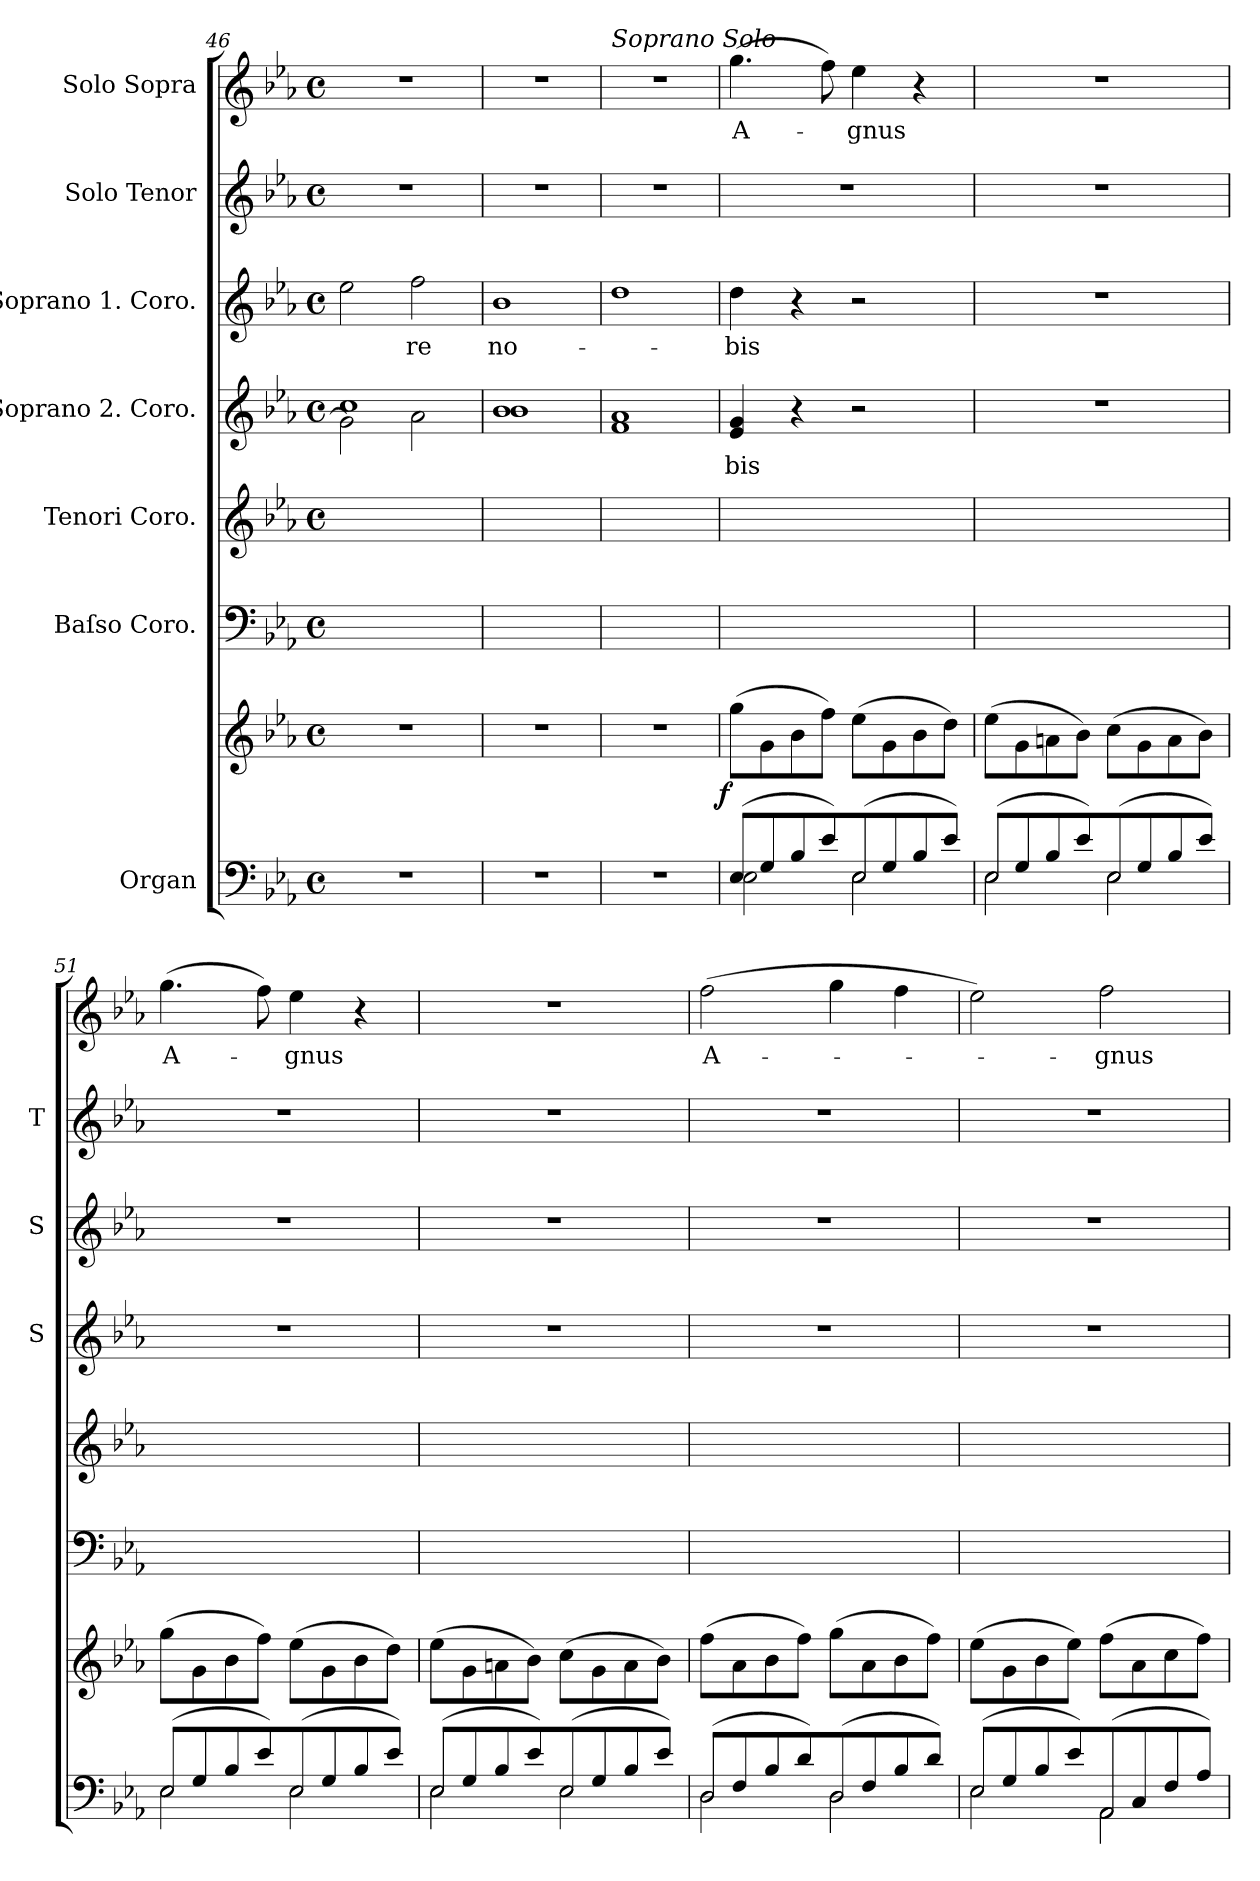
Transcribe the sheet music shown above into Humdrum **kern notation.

**kern	**kern	**dynam	**kern	**kern	**kern	**text	**kern	**text	**kern	**kern	**text
*part7	*part7	*part7	*part6	*part5	*part4	*part4	*part3	*part3	*part2	*part1	*part1
*staff8	*staff7	*staff7/8	*staff6	*staff5	*staff4	*staff4	*staff3	*staff3	*staff2	*staff1	*staff1
*I"Organ	*	*	*I"Baſso Coro.	*I"Tenori Coro.	*I"Soprano 2. Coro.	*	*I"Soprano 1. Coro.	*	*I"Solo Tenor	*I"Solo Sopra	*
*	*	*	*	*	*I'S	*	*I'S	*	*I'T	*	*
*clefF4	*clefG2	*	*clefF4	*clefG2	*clefG2	*	*clefG2	*	*clefG2	*clefG2	*
*k[b-e-a-]	*k[b-e-a-]	*	*k[b-e-a-]	*k[b-e-a-]	*k[b-e-a-]	*	*k[b-e-a-]	*	*k[b-e-a-]	*k[b-e-a-]	*
*M4/4	*M4/4	*	*M4/4	*M4/4	*M4/4	*	*M4/4	*	*M4/4	*M4/4	*
*met(c)	*met(c)	*	*met(c)	*met(c)	*met(c)	*	*met(c)	*	*met(c)	*met(c)	*
=46	=46	=46	=46	=46	=46	=46	=46	=46	=46	=46	=46
*	*	*	*	*	*^	*	*	*	*	*	*
1r	1r	.	1ryy	1ryy	1cc	2g\]	.	2ee-\	.	1r	1r	.
.	.	.	.	.	.	2a-\	.	2ff\	-re	.	.	.
=47	=47	=47	=47	=47	=47	=47	=47	=47	=47	=47	=47	=47
1r	1r	.	1ryy	1ryy	1b-	1b-	.	1b-	no-	1r	1r	.
=48	=48	=48	=48	=48	=48	=48	=48	=48	=48	=48	=48	=48
!	!	!	!	!	!	!	!	!	!	!	!LO:TX:a:i:t=Soprano Solo	!
*	*	*	*	*	*v	*v	*	*	*	*	*	*
1r	1r	.	1ryy	1ryy	1f 1a-	.	1dd	.	1r	1r	.
=49	=49	=49	=49	=49	=49	=49	=49	=49	=49	=49	=49
!LO:N:vis=2	!	!LO:DY:b:rj	!	!	!	!	!	!	!	!	!
*^	*	*	*	*	*	*	*	*	*	*	*
(<8E-/	2E-\	(>8gg\L	f	1ryy	1ryy	4e-/ 4g/	bis	4dd\	-bis	1r	(>4.gg\	A-
8G/	.	8g\	.	.	.	.	.	.	.	.	.	.
8B-/	.	8b-\	.	.	.	4r	.	4r	.	.	.	.
8e-/J)	.	8ff\J)	.	.	.	.	.	.	.	.	8ff\)	.
!LO:N:vis=2	!	!	!	!	!	!	!	!	!	!	!	!
(<8E-/	2E-\	(>8ee-\L	.	.	.	2r	.	2r	.	.	4ee-\	-gnus
8G/	.	8g\	.	.	.	.	.	.	.	.	.	.
8B-/	.	8b-\	.	.	.	.	.	.	.	.	4r	.
8e-/J)	.	8dd\J)	.	.	.	.	.	.	.	.	.	.
=50	=50	=50	=50	=50	=50	=50	=50	=50	=50	=50	=50	=50
!LO:N:vis=2	!	!	!	!	!	!	!	!	!	!	!	!
(<8E-/	2E-\	(>8ee-\L	.	1ryy	1ryy	1r	.	1r	.	1r	1r	.
8G/	.	8g\	.	.	.	.	.	.	.	.	.	.
8B-/	.	8an\	.	.	.	.	.	.	.	.	.	.
8e-/J)	.	8b-\J)	.	.	.	.	.	.	.	.	.	.
!LO:N:vis=2	!	!	!	!	!	!	!	!	!	!	!	!
(<8E-/	2E-\	(>8cc\L	.	.	.	.	.	.	.	.	.	.
8G/	.	8g\	.	.	.	.	.	.	.	.	.	.
8B-/	.	8a\	.	.	.	.	.	.	.	.	.	.
8e-/J)	.	8b-\J)	.	.	.	.	.	.	.	.	.	.
=51	=51	=51	=51	=51	=51	=51	=51	=51	=51	=51	=51	=51
!LO:N:vis=2	!	!	!	!	!	!	!	!	!	!	!	!
(<8E-/	2E-\	(>8gg\L	.	1ryy	1ryy	1r	.	1r	.	1r	(>4.gg\	A-
8G/	.	8g\	.	.	.	.	.	.	.	.	.	.
8B-/	.	8b-\	.	.	.	.	.	.	.	.	.	.
8e-/J)	.	8ff\J)	.	.	.	.	.	.	.	.	8ff\)	.
!LO:N:vis=2	!	!	!	!	!	!	!	!	!	!	!	!
(<8E-/	2E-\	(>8ee-\L	.	.	.	.	.	.	.	.	4ee-\	-gnus
8G/	.	8g\	.	.	.	.	.	.	.	.	.	.
8B-/	.	8b-\	.	.	.	.	.	.	.	.	4r	.
8e-/J)	.	8dd\J)	.	.	.	.	.	.	.	.	.	.
=52	=52	=52	=52	=52	=52	=52	=52	=52	=52	=52	=52	=52
!LO:N:vis=2	!	!	!	!	!	!	!	!	!	!	!	!
(<8E-/	2E-\	(>8ee-\L	.	1ryy	1ryy	1r	.	1r	.	1r	1r	.
8G/	.	8g\	.	.	.	.	.	.	.	.	.	.
8B-/	.	8an\	.	.	.	.	.	.	.	.	.	.
8e-/J)	.	8b-\J)	.	.	.	.	.	.	.	.	.	.
!LO:N:vis=2	!	!	!	!	!	!	!	!	!	!	!	!
(<8E-/	2E-\	(>8cc\L	.	.	.	.	.	.	.	.	.	.
8G/	.	8g\	.	.	.	.	.	.	.	.	.	.
8B-/	.	8a\	.	.	.	.	.	.	.	.	.	.
8e-/J)	.	8b-\J)	.	.	.	.	.	.	.	.	.	.
=53	=53	=53	=53	=53	=53	=53	=53	=53	=53	=53	=53	=53
!LO:N:vis=2	!	!	!	!	!	!	!	!	!	!	!	!
(<8D/	2D\	(>8ff\L	.	1ryy	1ryy	1r	.	1r	.	1r	(>2ff\	A-
8F/	.	8a-\	.	.	.	.	.	.	.	.	.	.
8B-/	.	8b-\	.	.	.	.	.	.	.	.	.	.
8d/J)	.	8ff\J)	.	.	.	.	.	.	.	.	.	.
!LO:N:vis=2	!	!	!	!	!	!	!	!	!	!	!	!
(<8D/	2D\	(>8gg\L	.	.	.	.	.	.	.	.	4gg\	.
8F/	.	8a-\	.	.	.	.	.	.	.	.	.	.
8B-/	.	8b-\	.	.	.	.	.	.	.	.	4ff\	.
8d/J)	.	8ff\J)	.	.	.	.	.	.	.	.	.	.
=54	=54	=54	=54	=54	=54	=54	=54	=54	=54	=54	=54	=54
!LO:N:vis=2	!	!	!	!	!	!	!	!	!	!	!	!
(<8E-/	2E-\	(>8ee-\L	.	1ryy	1ryy	1r	.	1r	.	1r	2ee-\)	.
8G/	.	8g\	.	.	.	.	.	.	.	.	.	.
8B-/	.	8b-\	.	.	.	.	.	.	.	.	.	.
8e-/J)	.	8ee-\J)	.	.	.	.	.	.	.	.	.	.
!LO:N:vis=2	!	!	!	!	!	!	!	!	!	!	!	!
(<8AA-/	2AA-\	(>8ff\L	.	.	.	.	.	.	.	.	2ff\	-gnus
8C/	.	8a-\	.	.	.	.	.	.	.	.	.	.
8F/	.	8cc\	.	.	.	.	.	.	.	.	.	.
8A-/J)	.	8ff\J)	.	.	.	.	.	.	.	.	.	.
*v	*v	*	*	*	*	*	*	*	*	*	*	*
=	=	=	=	=	=	=	=	=	=	=	=
*-	*-	*-	*-	*-	*-	*-	*-	*-	*-	*-	*-
